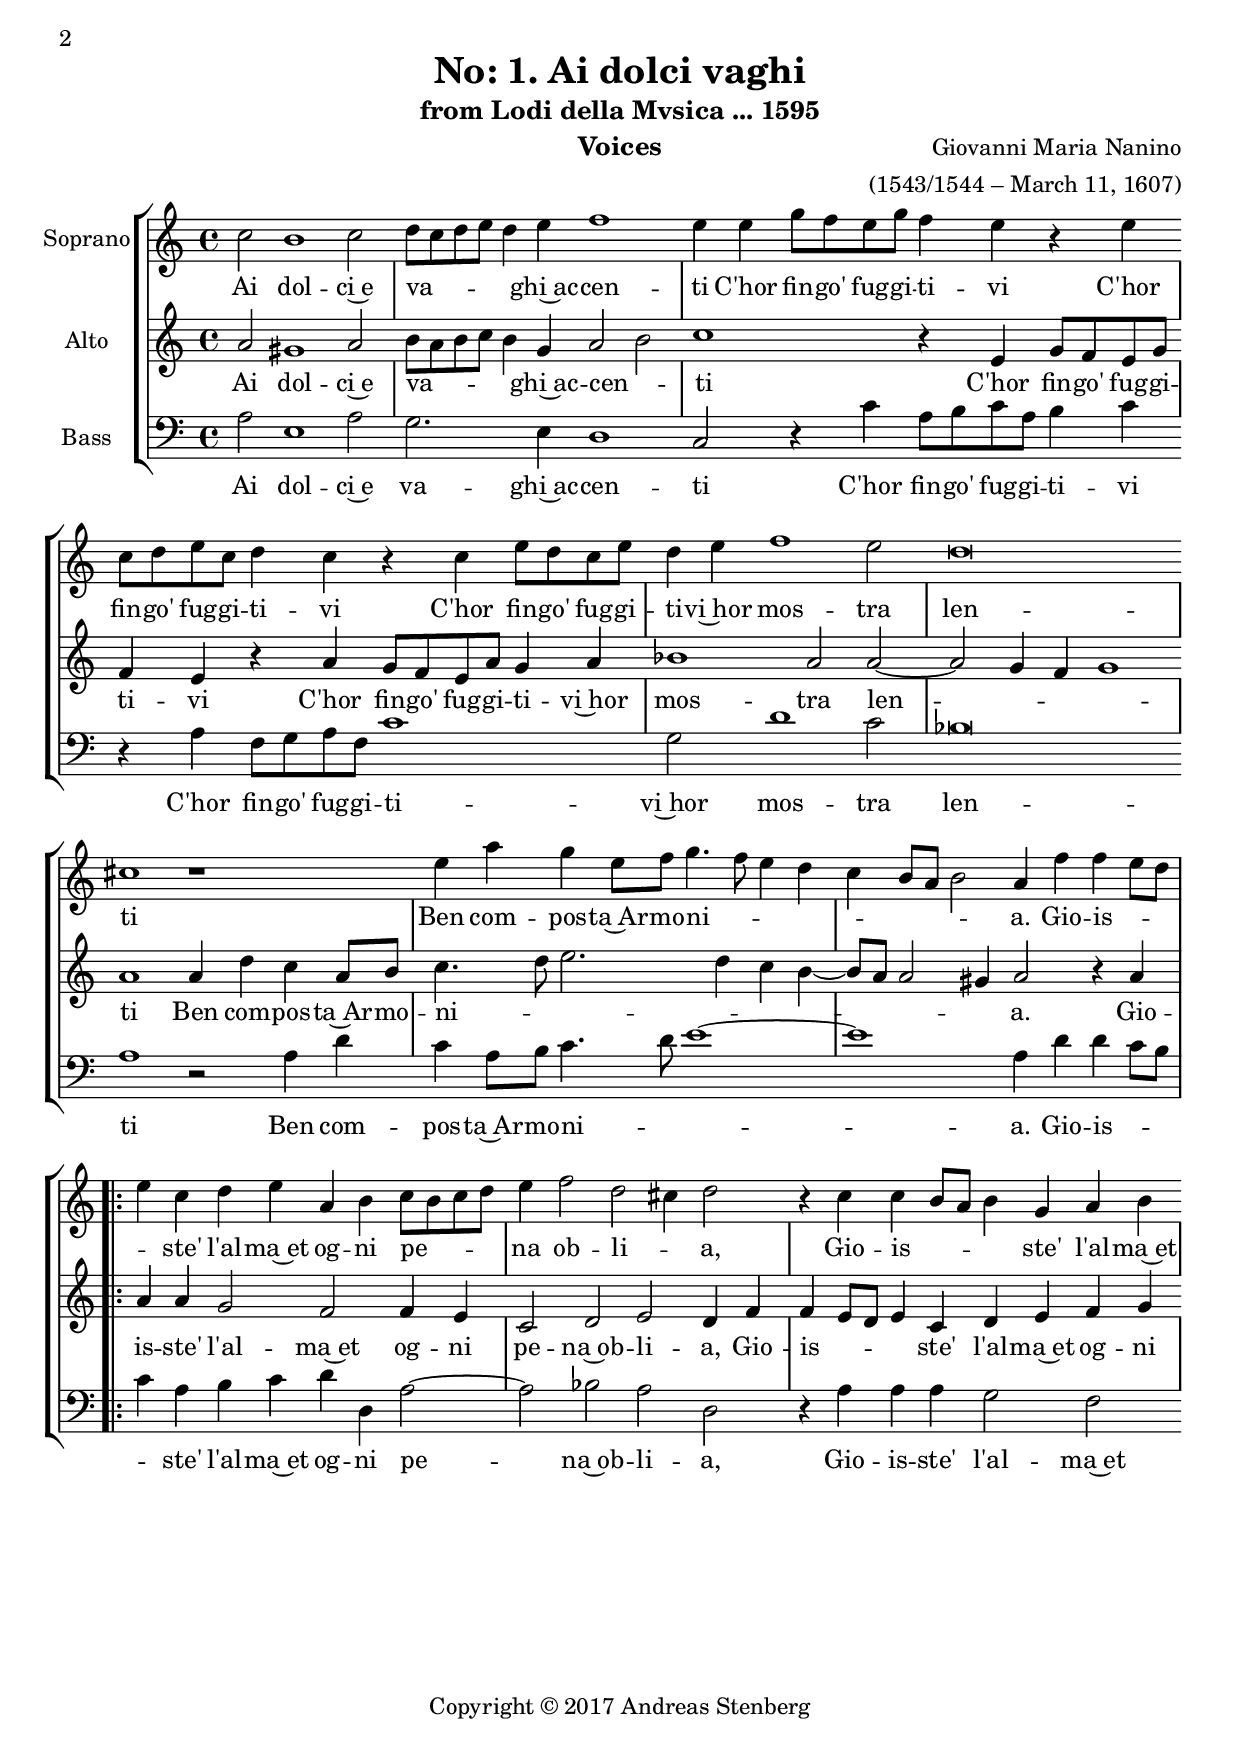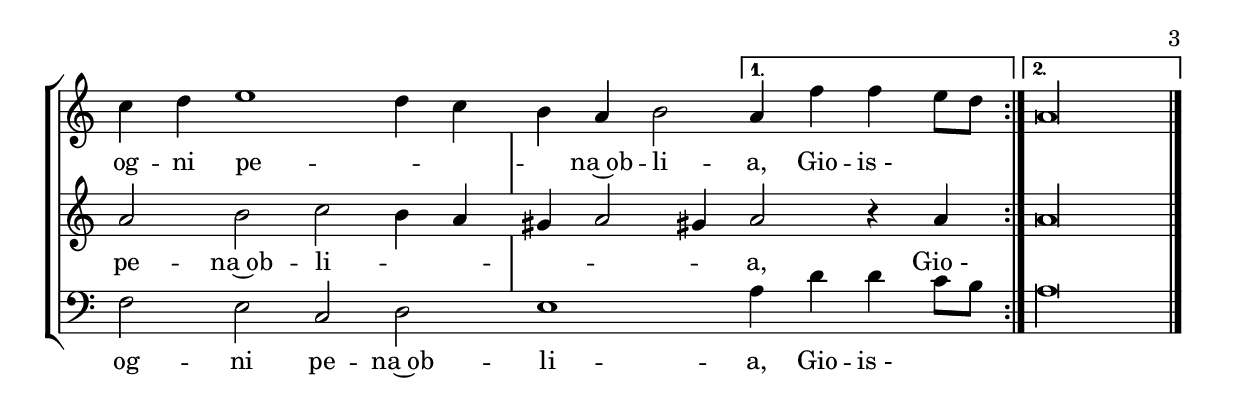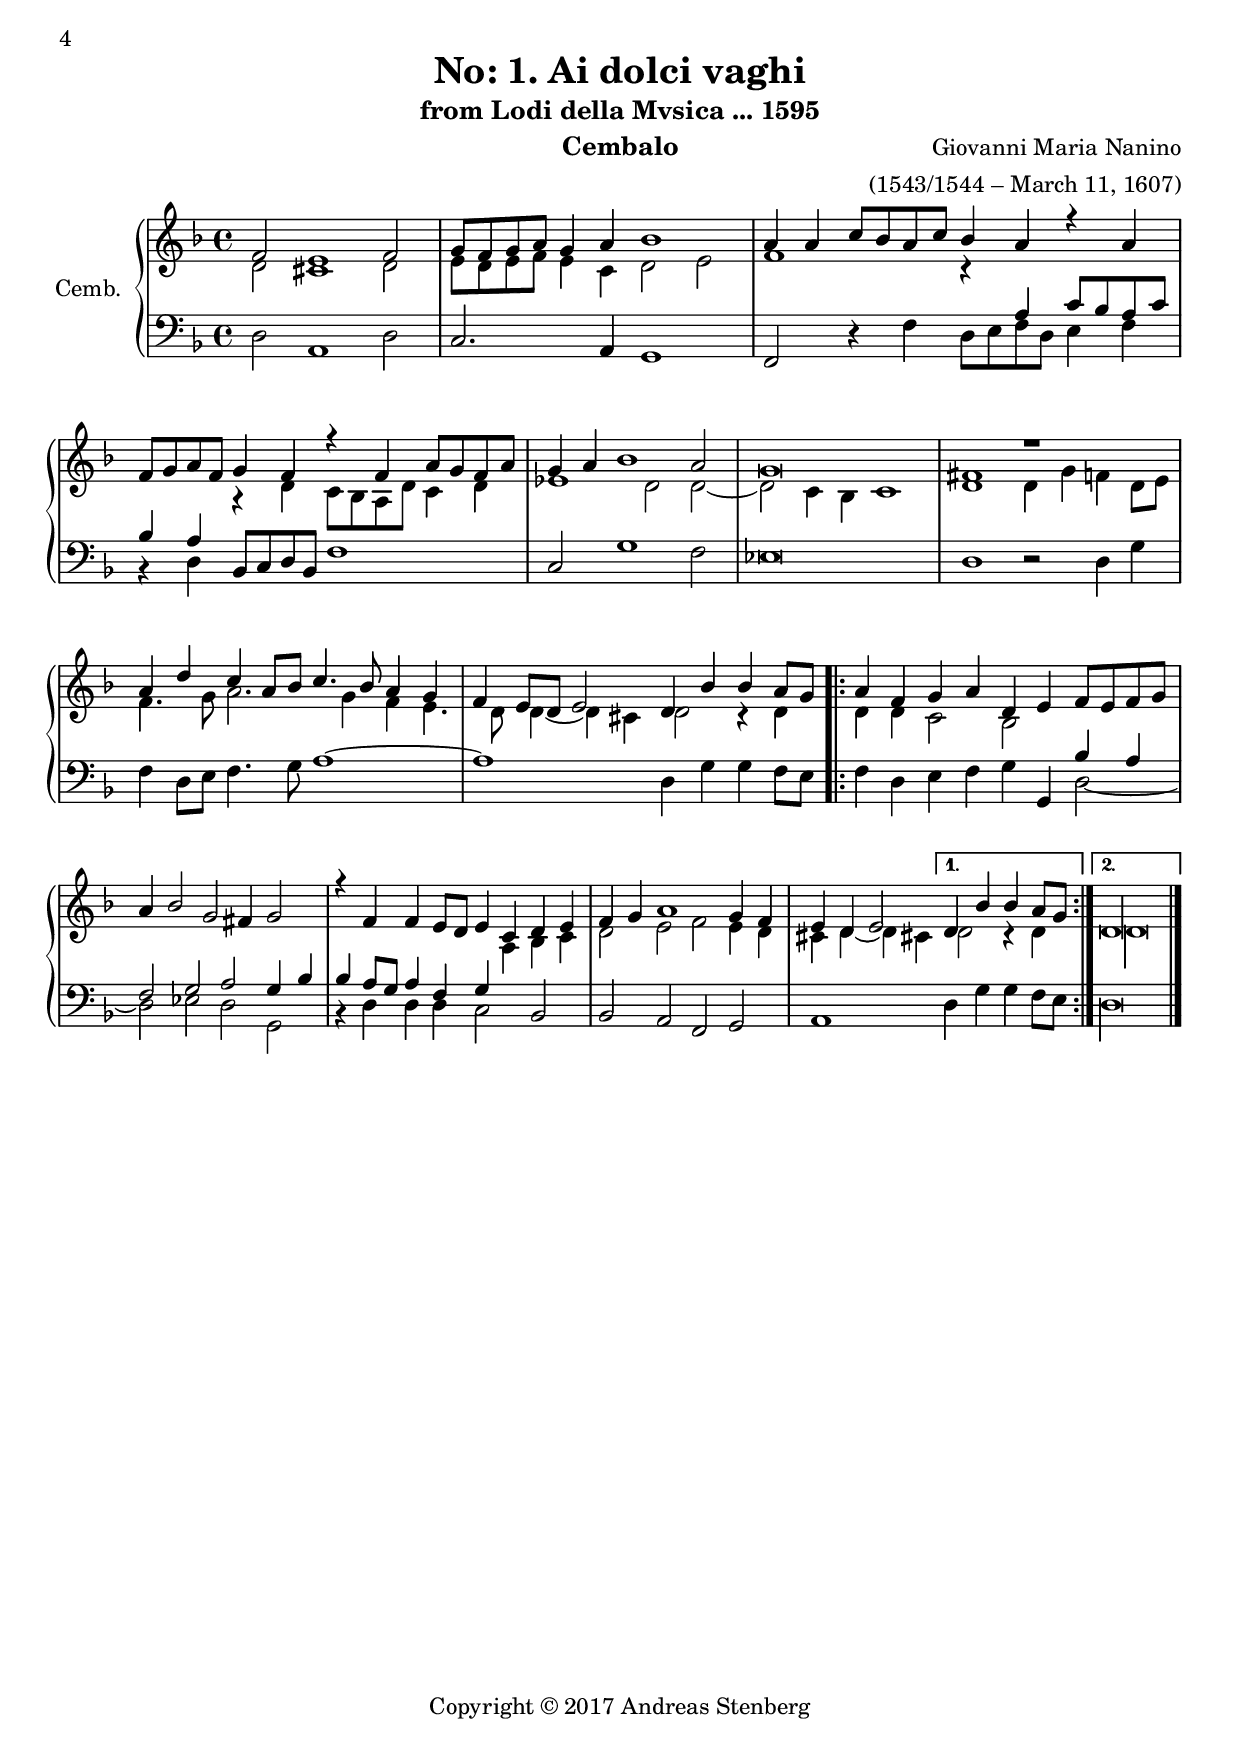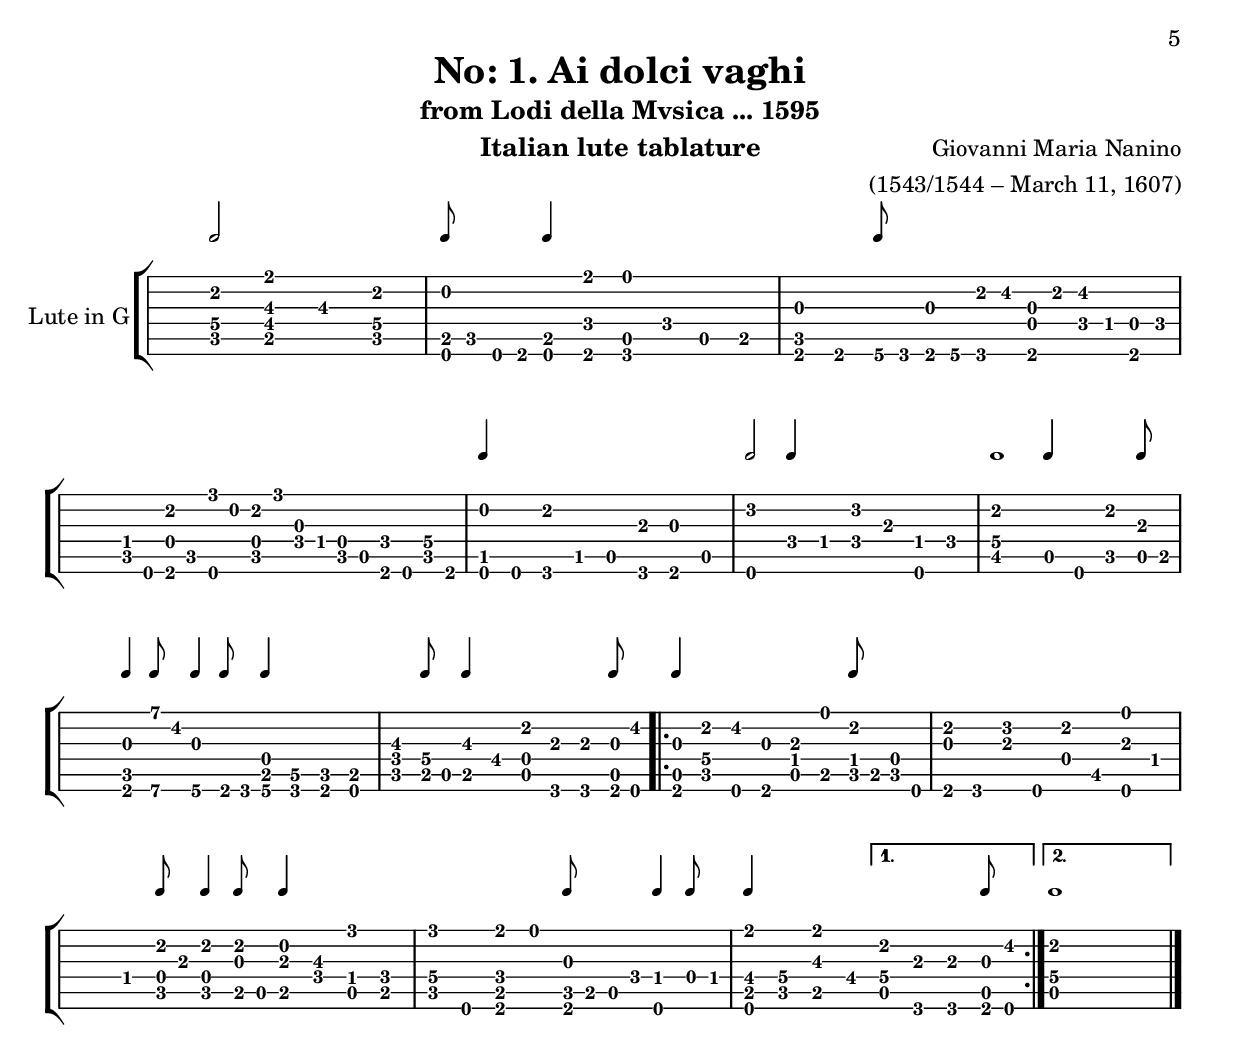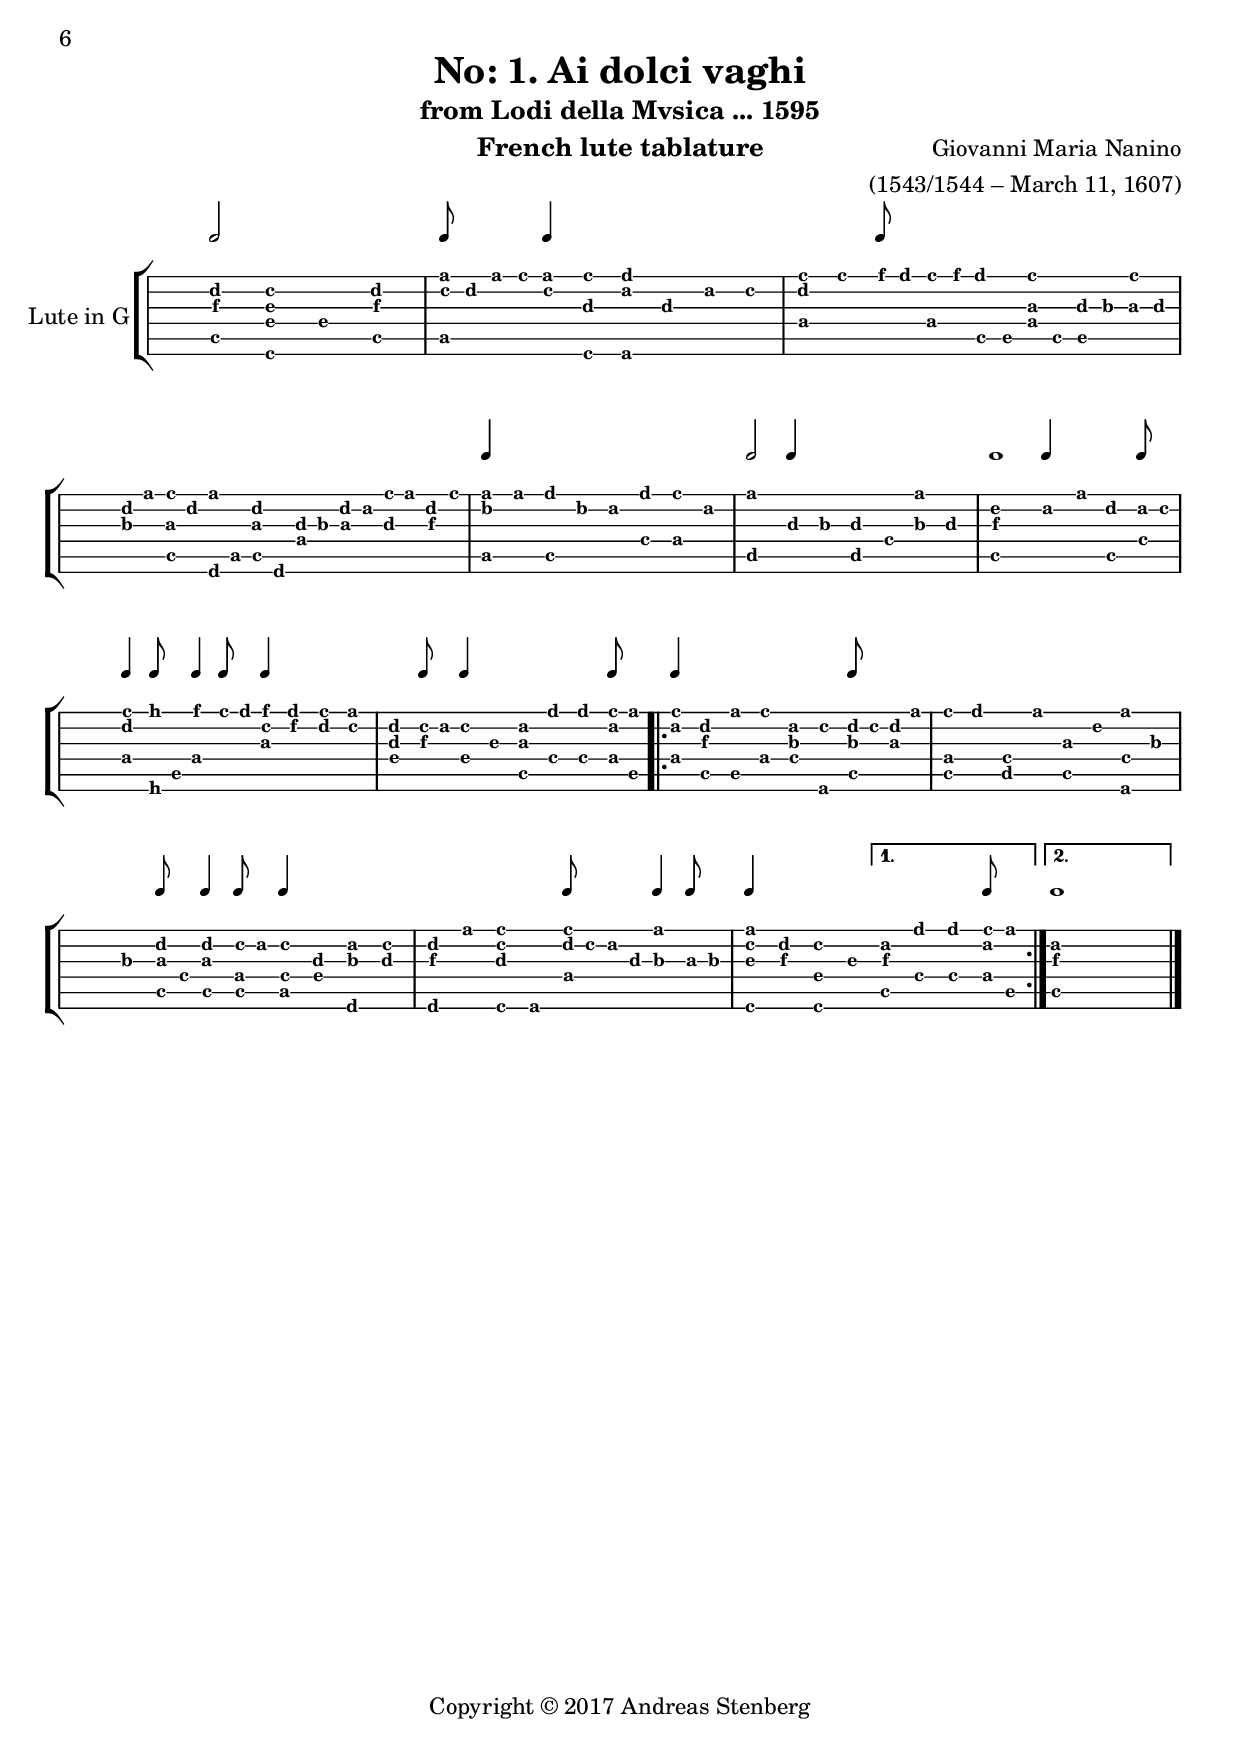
\version "2.18.0"
\language "deutsch"
#(define (tie::tab-clear-tied-fret-numbers grob)
   (let* ((tied-fret-nr (ly:spanner-bound grob RIGHT)))
      (ly:grob-set-property! tied-fret-nr 'transparent #t)))

\paper {
  ragged-bottom = ##t
  ragged-last-bottom = ##t
  print-all-headers = ##t
  page-breaking = #ly:minimal-breaking
  evenFooterMarkup = \markup {
    \fill-line {
      "Copyright © 2017 Andreas Stenberg" 
    }
  }
}

\header {
  title = "No: 1. Ai dolci vaghi"
  subtitle = "from Lodi della Mvsica ... 1595"
  composer = "Giovanni Maria Nanino"
  arranger = "(1543/1544 – March 11, 1607)"
  % Remove default LilyPond tagline
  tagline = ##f
}

\layout {
  \context {
    \Score
    \remove "Bar_number_engraver"
  }
}

global = {
  \key c \major
  \time 4/4
  \set Score.measureLength = #(ly:make-moment 4/2)

}

soprano = \relative c'' {
  \global
  % Music follows here.
  \hide Staff.BarLine
  c2 h1 c2
  d8\melisma c8 d8 e8 d4\melismaEnd e4 f1
  e4 e4 g8 f8 e8 g8 f4 e4 r4 e4
  c8 d8 e8 c8 d4 c4 r4 c4 e8 d8 c8 e8
  d4 e4 f1 e2
  d\breve
  cis1 r1
  e4 a4
  g4 e8 f8 g4.\melisma f8 e4 d4 c4 h8 a8
  h2\melismaEnd a4  f'4 f4\melisma e8 d8 
  \undo        \hide Staff.BarLine
  \repeat volta 2 {
    e4\melismaEnd c4 
    \hide Staff.BarLine
    d4 e4 a,4 h4 c8\melisma h8 c8 d8\melismaEnd e4 f2 d2\melisma cis4\melismaEnd d2 r4 c4
    c4\melisma h8 a8 h4\melismaEnd g4 a4 h4 c4 d4
    e1\melisma d4 c4 h4\melismaEnd a4 h2 }
  \alternative { 
    { a4 f'4 f4 e8 d8 \undo        \hide Staff.BarLine }
    { \cadenzaOn a\longa \bar "|." }
  }
}

alto = \relative c' {
  \global
  % Music follows here.
  \hide Staff.BarLine
  a'2 gis1 a2
  h8\melisma a8 h8 c8 h4\melismaEnd g4 a2\melisma h2\melismaEnd
  c1 r4  e,4 g8 f8 e8 g8
  f4 e4 r4 a4 g8 f8 e8 a8 g4 a4
  b1 a2 a2~\melisma
  a2 g4 f4 g1\melismaEnd
  a1 a4 d4 c4 a8 h8 
  c4.\melisma d8 e2. d4 c4 h4~ 
  h8 a8 a2 gis4\melismaEnd a2 r4 a4 
  \undo       \hide Staff.BarLine
  \repeat volta 2 {
    a4 a4
    \hide Staff.BarLine
    g2 f2 f4 e4 c2
    d2 e2 d4 f4 f4\melisma e8 d8
    e4\melismaEnd c4 d4 e4 f4 g4 a2 
    h2 c2\melisma h4 a4 
    gis4 a2 gis!4\melismaEnd
  }
  \alternative {
    { a2 r4 a4 \undo        \hide Staff.BarLine }
    { a\longa }
  }
}


bass = \relative c' {
  \global
  % Music follows here.
  \hide Staff.BarLine
  a2 e1 a2
  g2. e4 d1
  c2 r4 c'4 a8 h8 c8 a8 h4 c4
  r4 a4 f8 g8 a8 f8 c'1
  g2 d'1 c2
  b\breve
  a1 r2 a4 d4
  c4 a8 h8 c4.\melisma d8 e1~
  e1\melismaEnd a,4
  
  d4 d4\melisma c8 h8 
  \undo       \hide Staff.BarLine
  \repeat volta 2 {
    c4\melismaEnd a4 h4 c4 d4 d,4 a'2~
    \hide Staff.BarLine
    a2 b2 a2 d,2
    r4 a'4 a4 a4 g2 f2
    f2  e2 c2 d2
    e1 
  }
  \alternative {
    { a4 d4 d4 c8 h8 \undo        \hide Staff.BarLine }
    { a\longa }
  }
}

verse = \lyricmode {
  % Lyrics follow here.
  Ai dol -- ci~e va -- ghi~ac -- cen -- ti
  \repeat unfold 2 {
    C'hor fin -- go' fug -- gi  -- ti -- vi }
  C'hor fin -- go' fug -- gi --  ti -- vi~hor 
  mos -- tra len -- ti
  Ben com -- pos -- ta~Ar -- mo -- ni -- a.
  Gio -- is -- ste' l'al -- ma~et og -- ni pe -- na ob -- li -- a,
  Gio -- is -- ste' l'al -- ma~et og -- ni pe -- na~ob -- li -- a,
  
  Gio -- "is -"
}
verseSopII = \lyricmode {
  % Lyrics follow here.
  Ai dol -- ci~e va -- ghi~ac -- cen -- ti
  C'hor fin -- go' fug -- gi  -- ti -- vi 
  C'hor fin -- go' fug -- gi -- ti -- vi~hor 
  mos -- tra len -- ti
  Ben com -- pos -- ta~Ar -- mo -- ni -- a.
  Gio -- is -- ste' l'al -- ma~et og -- ni pe -- na~ob -- li -- a,
  Gio -- is -- ste' l'al -- ma~et og -- ni pe -- na~ob -- li -- a,
  
  "Gio -"
}
verseBass = \lyricmode {
  % Lyrics follow here.
  Ai dol -- ci~e va -- ghi~ac -- cen -- ti
  C'hor fin -- go' fug -- gi -- ti -- vi 
  C'hor fin -- go' fug -- gi -- ti -- vi~hor 
  mos -- tra len -- ti
  Ben com -- pos -- ta~Ar -- mo -- ni -- a.
  Gio -- is -- ste' l'al -- ma~et og -- ni pe -- na~ob -- li -- a,  
  Gio -- is -- ste' l'al -- ma~et og -- ni pe -- na~ob -- li -- a,
  
  Gio -- "is -"
}

rightUpper = \relative c'' {
  \global
  % Music follows here.
  \override Slur.transparent = ##t
  c2 h1 c2
  d8\melisma c8 d8 e8 d4\melismaEnd e4 f1
  e4 e4 g8 f8 e8 g8 f4 e4 r4 e4
  c8 d8 e8 c8 d4 c4 r4 c4 e8 d8 c8 e8
  d4 e4 f1 e2
  d\breve
  cis1 r1
  e4 a4
  g4 e8 f8 g4.\melisma f8 e4 d4 c4 h8 a8
  h2\melismaEnd a4  f'4 f4\melisma e8 d8 
  \repeat volta 2 {
    e4\melismaEnd c4 
    d4 e4 a,4 h4 c8\melisma h8 c8 d8\melismaEnd e4 f2 d2\melisma cis4\melismaEnd d2 r4 c4
    c4\melisma h8 a8 h4\melismaEnd g4 a4 h4 c4 d4
    e1\melisma d4 c4 h4\melismaEnd a4 h2 }
  \alternative { 
    { a4 f'4 f4 e8 d8 }
    { \cadenzaOn a\longa \bar "|." }
}}
rightLower =  \relative c' {
  \global
  % Music follows here.
  \override Slur.transparent =##t
  a'2 gis1 a2
  h8\melisma a8 h8 c8 h4\melismaEnd g4 a2\melisma h2\melismaEnd
  c1 r4 \change Staff = "down" \stemUp e,4 g8 f8 e8 g8 f4 e4 \change Staff = "up" 
  \stemDown r4 a4 g8 f8 e8 a8 g4 a4
  b1 a2 a2~\melisma
  a2 g4 f4 g1\melismaEnd
  a1 a4 d4 c4 a8 h8 
  c4.\melisma d8 e2. d4 c4 h4. a8 a4~
  a4 gis4\melismaEnd a2 r4 a4 
  \repeat volta 2 {
    a4 a4
    g2 f2 \change Staff = "down" \stemUp f4 e4 c2
    d2 e2 d4 f4 f4\melisma e8 d8
    e4\melismaEnd c4 d4 \change Staff = "up" \stemDown e4 f4 g4 a2 
    h2 c2\melisma h4 a4 gis4 a4~
    a4 gis!4\melismaEnd
  }
  \alternative {
    { a2 r4 a4 }
    { a\longa }
  }
}

left = \relative c' {
  \global
  % Music follows here.
  \override Slur.transparent =##t
  a2 e1 a2
  g2. e4 d1
  c2 r4 c'4 a8 h8 c8 a8 h4 c4
  r4 a4 f8 g8 a8 f8 c'1
  g2 d'1 c2
  b\breve
  a1 r2 a4 d4
  c4 a8 h8 c4.\melisma d8 e1~
  e1\melismaEnd a,4
  
  d4 d4\melisma c8 h8 
  \repeat volta 2 {
    c4\melismaEnd a4 h4 c4 d4 d,4 \stemDown \tieDown a'2~
    a2 b2 a2 d,2
    r4 a'4 a4 a4 g2 \stemNeutral \tieNeutral f2
    f2  e2 c2 d2
    e1 
  }
  \alternative {
    { a4 d4 d4 c8 h8 }
    { a\longa }
  }
}

choirPart = \new ChoirStaff <<
  \new Staff = "sa" \with {
    midiInstrument = "choir aahs"
    instrumentName = \markup \center-column { "S." "A." }
  } <<
    \new Voice = "soprano" { \voiceOne \soprano }
    \new Voice = "alto" { \voiceTwo \alto }
  >>
  \new Lyrics \with {
    alignAboveContext = "sa"
    \override VerticalAxisGroup #'staff-affinity = #DOWN
  } \lyricsto "soprano" \verse
  \new Lyrics \lyricsto "alto" \verseSopII
  \new Staff = "tb" \with {
    midiInstrument = "choir aahs"
    instrumentName = \markup \center-column { "B." }
  } <<
    \clef bass
    \new Voice = "bass" {  \bass }
  >>
  \new Lyrics \lyricsto "bass" \verseBass
>>

choirPart_II = \new StaffGroup  <<
  \new Staff \with {
    midiInstrument = "choir aahs"
    instrumentName = "Soprano"
  } \new Voice = "soprano" \soprano
  \new Lyrics \with {
    \override VerticalAxisGroup #'staff-affinity = #CENTER
  } \lyricsto "soprano" \verse
  \new Staff \with {
    midiInstrument = "choir aahs"
    instrumentName = "Alto"
  } \new Voice = "alto" \alto
  \new Lyrics \with {
    \override VerticalAxisGroup #'staff-affinity = #CENTER
  } \lyricsto "alto" \verseSopII
  \new Staff \with {
    midiInstrument = "choir aahs"
    instrumentName = "Bass"
    \clef "bass"
  } \new Voice = "bass"  \bass
  \new Lyrics \lyricsto "bass" \verseBass
>>

harpsichordPart = \new PianoStaff \with {
  instrumentName = "Cemb."
} <<
  \new Staff = "up" \with {
    midiInstrument = "harpsichord"
  } <<
    \new Voice = "upper" { \voiceOne \rightUpper }
    \new Voice = "lower" { \voiceTwo \rightLower }

  >>
  \new Staff = "down" \with {
    midiInstrument = "harpsichord"
  } { \clef bass \left }
>>

\score {
  <<
    \choirPart_II
    %    \transpose c f,
    %    \harpsichordPart
  >>
  \layout { }
  \header {
    instrument = "Voices"
    breakbefore = ##t
  }
}
\score {
  <<
    %    \choirPart
    \transpose c f,
    \harpsichordPart
  >>
  \layout { }
  \header {
    instrument = "Cembalo"
    breakbefore = ##t
  }
}

\score {
  \transpose c f,
  \unfoldRepeats
  <<
    \choirPart
    \harpsichordPart
  >>
  \midi { \tempo 2 = 68 }
}

TrackAVoiceAMusic = #(define-music-function (parser location inTab) (boolean?)
#{
%   \tempo 4=120
   \clef #(if inTab "tab" "treble_8")
   \global 
   \oneVoice
   <f'\5 d'\4 d\2 >2 <e'\5 cis'\4 a\3 a,\1 >2 
   <a\3>2 <f'\5 d'\4 d\2 >2 
   <g'\6 e'\5 c\2 >8 <f'\5>8 <g'\6>8 <a'\6>8 <g'\6 e'\5 >4 <a'\6 c'\4 a,\1 >4 
   <b'\6 d'\5 g,\1 >4 <c'\4>4 <d'\5>4 <e'\5>4 
   <a'\6 f'\5 f\3 >4 <a'\6>4 <c''\6>8 <b'\6>8 <a'\6 f\3 >8 <c''\6>8 
   <b'\6 d\2 >8 <e\2>8 <a'\6 a\4 f\3 >8 <d\2>8 <c'\4 e\2 >8 <b\4>8 <a'\6 a\4 >8 <c'\4>8 
   <f'\5 b\4 >8 <g'\6>8 <a'\6 a\4 d\2 >8 <f'\5>8 <g'\6 b,\1 >8 <c\2>8 <f'\5 a\4 d\2 >8 <b,\1>8 
   <c'\4 f\3 >8 <b\4>8 <f'\5 a\4 >8 <d'\5>8 <a'\6 c'\4 >8 <g'\6>8 <f'\5 d'\4 >8 <a'\6>8 
   <g'\6 dis'\5 c\2 >4 <g'\6>4 <b'\6 d\2 >4 <dis'\5>4 
   <d'\5>4 <b'\6 g\3 >4 <a'\6 f\3 >4 <d'\5>4 
   <g'\6 dis\2 >2 <c'\4>4 <b\4>4 
   <c'\4 dis\2 >4 <g\3>4 <g'\6 b\4 >4 <c'\4>4 
   <fis'\5 d'\4 d\2 >1 
   <d'\5>4 <g'\6>4 <f'\5 d\2 >4 <g\3 d'\5 >8 <e'\5>8 
   <a'\6 f'\5 f\3 >4  \ottava #1 <d''\6 d\1 >8 \ottava #0 <e\2>8 <c''\6 f\3 >4 <a'\6>8 <b'\6>8 
   <c''\6 e'\5 a\4 >4 <b'\6 g'\5 >4 <a'\6 f'\5 >4 <g'\6 e'\5 >4 
   <f'\5 c'\4 a\3 >4 <e'\5 d'\4 >8 <d'\5>8 <e'\5 a\3 >4 <cis'\4>4 
   <d'\5 a\4 d\2 >4 <b'\6 g\3 >4 <b'\6 g\3 >4 <a'\6 d'\5 f\3 >8 <g'\6 e\2 >8 
   \repeat volta 2 {
      <a'\6 d'\5 f\3 >4 <f'\5 d'\4 d\2 >4 <g'\6 e\2 >4 <a'\6 f\3 >4 
      <d'\5 b\4 g\3 >4 <e'\5 g,\1 >4 <f'\5 b\4 d\2 >8 <e'\5>8 <f'\5 a\4 >8 <g'\6>8 
      <a'\6 f\3 d\2 >4 <b'\6>4 <g\3 es\2 >4 <g'\6>4 
      <a\4 d\2 >4 <fis'\5>4 <g'\6 g\3 g,\1 >4 <b\4>4 
      <b\4>4 <f'\5 a\4 d\2 >8 <g\3>8 <f'\5 a\4 d\2 >4 <e'\5 f\3 d\2 >8 <d'\5>8 
      <e'\5 g\3 c\2 >4 <c'\4 a\3 >4 <d'\5 b\4 b,\1 >4 <e'\5 c'\4 >4 
      <f'\5 d'\4 b,\1 >4 <g'\6>4 <a'\6 e'\5 c'\4 a,\1 >4 <g,\1>4 
      <a'\6 f'\5 f\3 >8 <e'\5>8 <d'\5>8 <c'\4>8 <g'\6 b\4 >4 <a\4>8 <b\4>8 
      <g'\6 e'\5 cis'\4 a,\1 >4 <f'\5 d'\4 >4 <e'\5 a\3 a,\1 >4 <cis'\4>4 
   }
   \alternative {
   {
      <d'\5 d'\4 d\2 >4 <b'\6 g\3 >4 <b'\6 g\3 >4 <a'\6 d'\5 f\3 >8 <g'\6 e\2 >8 
   }
   {
     \cadenzaOn
      <d'\5 d'\4 d\2 >\longa 
   }
   }
   \bar "|."
   \pageBreak
#})
TrackAVoiceBMusic = #(define-music-function (parser location inTab) (boolean?)
#{
#})
TrackALyrics = \lyricmode {
   \set ignoreMelismata = ##t
   
   \unset ignoreMelismata
}
rythmstaff = \new DrumStaff \with {
  \remove "Staff_symbol_engraver"
    \remove "Time_signature_engraver"
    \hide Clef
    fontSize = #-3
    \override StaffSymbol.staff-space = #(magstep -3)
    \override StaffSymbol.thickness = #(magstep -3)} { \stemUp
  \drummode { 
    bd2 s2
    s1
    bd8 s4. bd4 s4 
    s1
    s2 bd8 s4.
    s1*3
    bd4 s2.
    s1
    bd2 bd4 s4
    s1
    bd1
    bd4 s2 bd8 s8
    bd4 bd8 s8 bd4 bd8 s8
    bd4 s2.
    s4 bd8 s8 bd4 s4
    s2. bd8 s
    bd4 s2.
    s2 bd8 s4.
    s4 s2.
    s1
    s4 bd8 s8 bd4 bd8 s
    bd4 s2. 
    s1
    bd8 s4. bd4 bd8 s
    bd4 s2.
    s2. bd8 s
    bd1
  }
}
TrackAStaff = \new Staff <<
   \context Voice = "TrackAVoiceAMusic" {
      \TrackAVoiceAMusic ##f
   }
   \context Voice = "TrackAVoiceBMusic" {
      \TrackAVoiceBMusic ##f
   }
>>
TrackATabStaff = \new TabStaff \with { stringTunings = #`( ,(ly:make-pitch -2 4 NATURAL) ,(ly:make-pitch -1 0 NATURAL) ,(ly:make-pitch -1 3 NATURAL) ,(ly:make-pitch -1 5 NATURAL) ,(ly:make-pitch 0 1 NATURAL) ,(ly:make-pitch 0 4 NATURAL) )
                                       instrumentName = "Lute in G"
} <<
   \context TabVoice = "TrackAVoiceAMusic" {
      \removeWithTag #'chords
      \removeWithTag #'texts
      \TrackAVoiceAMusic ##t
   }
   \context TabVoice = "TrackAVoiceBMusic" {
      \removeWithTag #'chords
      \removeWithTag #'texts
      \TrackAVoiceBMusic ##t
   }
>>
TrackAStaffGroup = \new StaffGroup <<
%   \TrackAStaff         %% uncommentt to get raw transcript of lute tab
   \rythmstaff
   \TrackATabStaff
>>

\score {
   \TrackAStaffGroup
   \header {
      instrument = "Italian lute tablature" 
     breakbefore = ##t
   }
\layout {
   \context { \Score
      \override MetronomeMark.padding = #'5
   }
   \context { \Staff
      \override TimeSignature.style = #'numbered
      \override StringNumber.transparent = ##t
   }
   \context { \TabStaff
      \override TimeSignature.style = #'numbered
      \override Stem.transparent = ##t
      \override Beam.transparent = ##t
      \override Tie.after-line-breaking = #tie::tab-clear-tied-fret-numbers
      \override Clef.transparent =##t
   }
   \context { \TabVoice
      \override Tie.stencil = ##f
   }
   \context { \StaffGroup
      \consists "Instrument_name_engraver"
   }
}
}
\score {
%  \transpose c f,
  \unfoldRepeats
  <<
    \transpose c f,
    \choirPart_II
     \TrackAStaff
  >>
  \midi { \tempo 2 = 68 }
}

TrackBVoiceAMusic = #(define-music-function (parser location inTab) (boolean?)
#{
%   \tempo 4=120
   \clef #(if inTab "tab" "treble_8")
\global
   \oneVoice
   <f'\2 d'\3 d\5 >2 <e'\2 cis'\3 a\4 a,\6 >2 %
   <a\4>2 <f'\2 d'\3 d\5 >2 %
   <g'\1 e'\2 c\5 >8 <f'\2>8 <g'\1>8 <a'\1>8 <g'\1 e'\2 >4 <a'\1 c'\3 a,\6 >4 %
   <b'\1 d'\2 g,\6 >4 <c'\3>4 <d'\2>4 <e'\2>4 %
   <a'\1 f'\2 f\4 >4 <a'\1>4 <c''\1>8 <b'\1>8 <a'\1 f\4 >8 <c''\1>8 %
   <b'\1 d\5 >8 <e\5>8 <a'\1 a\3 f\4 >8 <d\5>8 <c'\3 e\5 >8 <b\3>8 <a'\1 a\3 >8 <c'\3>8 % 
   <f'\2 b\3 >8 <g'\1>8 <a'\1 a\3 d\5 >8 <f'\2>8 <g'\1 b,\6 >8 <c\5>8 <f'\2 a\3 d\5 >8 <b,\6>8 % 
   <c'\3 f\4 >8 <b\3>8 <f'\2 a\3 >8 <d'\2>8 <a'\1 c'\3 >8 <g'\1>8 <f'\2 d'\3 >8 <a'\1>8 % 
   <g'\1 dis'\2 c\5 >4 <g'\1>4 <b'\1 d\5 >4 <dis'\2>4 % 
   <d'\2>4 <b'\1 g\4 >4 <a'\1 f\4 >4 <d'\2>4 % 
   <g'\1 dis\5 >2 <c'\3>4 <b\3>4 % 
   <c'\3 dis\5 >4 <g\4>4 <g'\1 b\3 >4 <c'\3>4 % 
   <fis'\2 d'\3 d\5 >1 % 
   <d'\2>4 <g'\1>4 <f'\2 d\5 >4 <g\4 d'\2 >8 <e'\2>8 % 
   <a'\1 f'\2 f\4 >4  \ottava #1 <d''\1 d\6 >8 \ottava #0 <e\5>8 <c''\1 f\4 >4 <a'\1>8 <b'\1>8  %
   <c''\1 e'\2 a\3 >4 <b'\1 g'\2 >4 <a'\1 f'\2 >4 <g'\1 e'\2 >4  %
   <f'\2 c'\3 a\4 >4 <e'\2 d'\3 >8 <d'\2>8 <e'\2 a\4 >4 <cis'\3>4 % 
   <d'\2 a\3 d\5 >4 <b'\1 g\4 >4 <b'\1 g\4 >4 <a'\1 d'\2 f\4 >8 <g'\1 e\5 >8 % 
   \repeat volta 2 {
      <a'\1 d'\2 f\4 >4 <f'\2 d'\3 d\5 >4 <g'\1 e\5 >4 <a'\1 f\4 >4 % 
      <d'\2 b\3 g\4 >4 <e'\2 g,\6 >4 <f'\2 b\3 d\5 >8 <e'\2>8 <f'\2 a\3 >8 <g'\1>8 % 
      <a'\1 f\4 d\5 >4 <b'\1>4 <g\4 es\5 >4 <g'\1>4 % 
      <a\3 d\5 >4 <fis'\2>4 <g'\1 g\4 g,\6 >4 <b\3>4 % 
      <b\3>4 <f'\2 a\3 d\5 >8 <g\4>8 <f'\2 a\3 d\5 >4 <e'\2 f\4 d\5 >8 <d'\2>8 % 
      <e'\2 g\4 c\5 >4 <c'\3 a\4 >4 <d'\2 b\3 b,\6 >4 <e'\2 c'\3 >4 % 
      <f'\2 d'\3 b,\6 >4 <g'\1>4 <a'\1 e'\2 c'\3 a,\6 >4 <g,\6>4 % 
      <a'\1 f'\2 f\4 >8 <e'\2>8 <d'\2>8 <c'\3>8 <g'\1 b\3 >4 <a\3>8 <b\3>8 % 
      <g'\1 e'\2 cis'\3 a,\6 >4 <f'\2 d'\3 >4 <e'\2 a\4 a,\6 >4 <cis'\3>4 % 
   }
   \alternative {
   {
      <d'\2 d'\3 d\5 >4 <b'\1 g\4 >4 <b'\1 g\4 >4 <a'\1 d'\2 f\4 >8 <g'\1 e\5 >8 % 
   }
   {
     \cadenzaOn
      <d'\2 d'\3 d\5 >\longa % 
   }
   }
   \bar "|."
   \pageBreak
#})
TrackBVoiceBMusic = #(define-music-function (parser location inTab) (boolean?)
#{
#})
TrackALyrics = \lyricmode {
   \set ignoreMelismata = ##t
   
   \unset ignoreMelismata
}
rythmstaff = \new DrumStaff \with {
  \remove "Staff_symbol_engraver"
    \remove "Time_signature_engraver"
    \hide Clef
    fontSize = #-3
    \override StaffSymbol.staff-space = #(magstep -3)
    \override StaffSymbol.thickness = #(magstep -3)} { \stemUp
  \drummode { 
    bd2 s2
    s1
    bd8 s4. bd4 s4 
    s1
    s2 bd8 s4.
    s1*3
    bd4 s2.
    s1
    bd2 bd4 s4
    s1
    bd1
    bd4 s2 bd8 s8
    bd4 bd8 s8 bd4 bd8 s8
    bd4 s2.
    s4 bd8 s8 bd4 s4
    s2. bd8 s
    bd4 s2.
    s2 bd8 s4.
    s4 s2.
    s1
    s4 bd8 s8 bd4 bd8 s
    bd4 s2. 
    s1
    bd8 s4. bd4 bd8 s
    bd4 s2.
    s2. bd8 s
    bd1
  }
}
TrackBStaff = \new Staff <<
   \context Voice = "TrackAVoiceAMusic" {
      \TrackBVoiceAMusic ##f
   }
   \context Voice = "TrackAVoiceBMusic" {
      \TrackBVoiceBMusic ##f
   }
>>
TrackBTabStaff = \new TabStaff \with { stringTunings = \stringTuning <g, c f a d' g'> 
                                       instrumentName = "Lute in G"
} <<
   \context TabVoice = "TrackBVoiceAMusic" {
      \removeWithTag #'chords
      \removeWithTag #'texts
      \TrackBVoiceAMusic ##t
   }
   \context TabVoice = "TrackBVoiceBMusic" {
      \removeWithTag #'chords
      \removeWithTag #'texts
      \TrackBVoiceBMusic ##t
   }
>>
TrackBStaffGroup = \new StaffGroup <<
%  \TrackAStaff			%% uncomment to get raw transcript of lute tab
   \rythmstaff
   \TrackBTabStaff
>>
\score {
   \TrackBStaffGroup
   \header {
      instrument = "French lute tablature" 
   }
\layout {
   \context { \Score
      \override MetronomeMark.padding = #'5
   }
   \context { \Staff
      \override TimeSignature.style = #'numbered
      \override StringNumber.transparent = ##t
   }
   \context { \TabStaff
      \override TimeSignature.style = #'numbered
      \override Stem.transparent = ##t
      \override Beam.transparent = ##t
      \override Tie.after-line-breaking = #tie::tab-clear-tied-fret-numbers
      \override Clef.transparent =##t
        tablatureFormat = #fret-letter-tablature-format
 }
   \context { \TabVoice
      \override Tie.stencil = ##f
   }
   \context { \StaffGroup
      \consists "Instrument_name_engraver"
   }
}
}
%% for Vocal score above harpsicord  or Italian Lute tab or French Lute tab Uncoment/  coment as apropriate
%{
\score {
  \transpose c f,
  <<
    \choirPart_II
    \harpsichordPart
  >>
  \layout { }
  \header {
    breakbefore = ##t
  }
}
\score {
%  \transpose c f,
  <<
    \transpose c f,
    \choirPart_II
     \TrackAStaffGroup
  >>
  \layout { 
    \context {
      \TabStaff
            \override Clef.transparent =##t
    }
  }
  \header {
    breakbefore = ##t
  }
}
\score {
%  \transpose c f,
  <<
    \transpose c f,
    \choirPart_II
     \TrackBStaffGroup
  >>
\layout {
   \context { \Score
      \override MetronomeMark.padding = #'5
   }
   \context { \Staff
      \override TimeSignature.style = #'numbered
      \override StringNumber.transparent = ##t
   }
   \context { \TabStaff
      \override TimeSignature.style = #'numbered
      \override Stem.transparent = ##t
      \override Beam.transparent = ##t
      \override Tie.after-line-breaking = #tie::tab-clear-tied-fret-numbers
      \override Clef.transparent =##t
        tablatureFormat = #fret-letter-tablature-format
 }
   \context { \TabVoice
      \override Tie.stencil = ##f
   }
   \context { \StaffGroup
      \consists "Instrument_name_engraver"
   }
}
  \header {
    breakbefore = ##t
  }
}
%}

%{
convert-ly.py (GNU LilyPond) 2.18.2  convert-ly.py: Processing `'...
Applying conversion:     The document has not been changed.
%}
